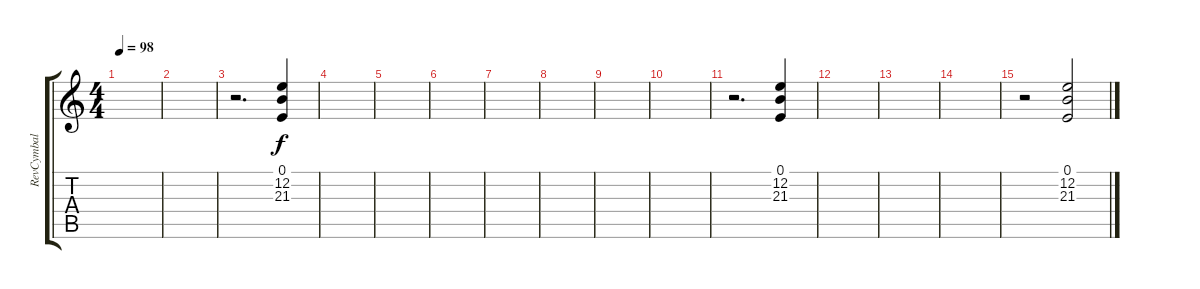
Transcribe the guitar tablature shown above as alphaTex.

\track ("RevCymbal" "RevCymbal") {instrument reversecymbal}
\staff {score tabs}
\tuning (E4 B3 G3 D3 A2 E2) {hide}
\ts (4 4)
\tempo 98
\clef g2
\ks c
|
|
r.2{d} (0.1 12.2 21.3).4 |
|
|
|
|
|
|
|
r.2{d} (0.1 12.2 21.3).4 |
|
|
|
r.2 (0.1 12.2 21.3).2
